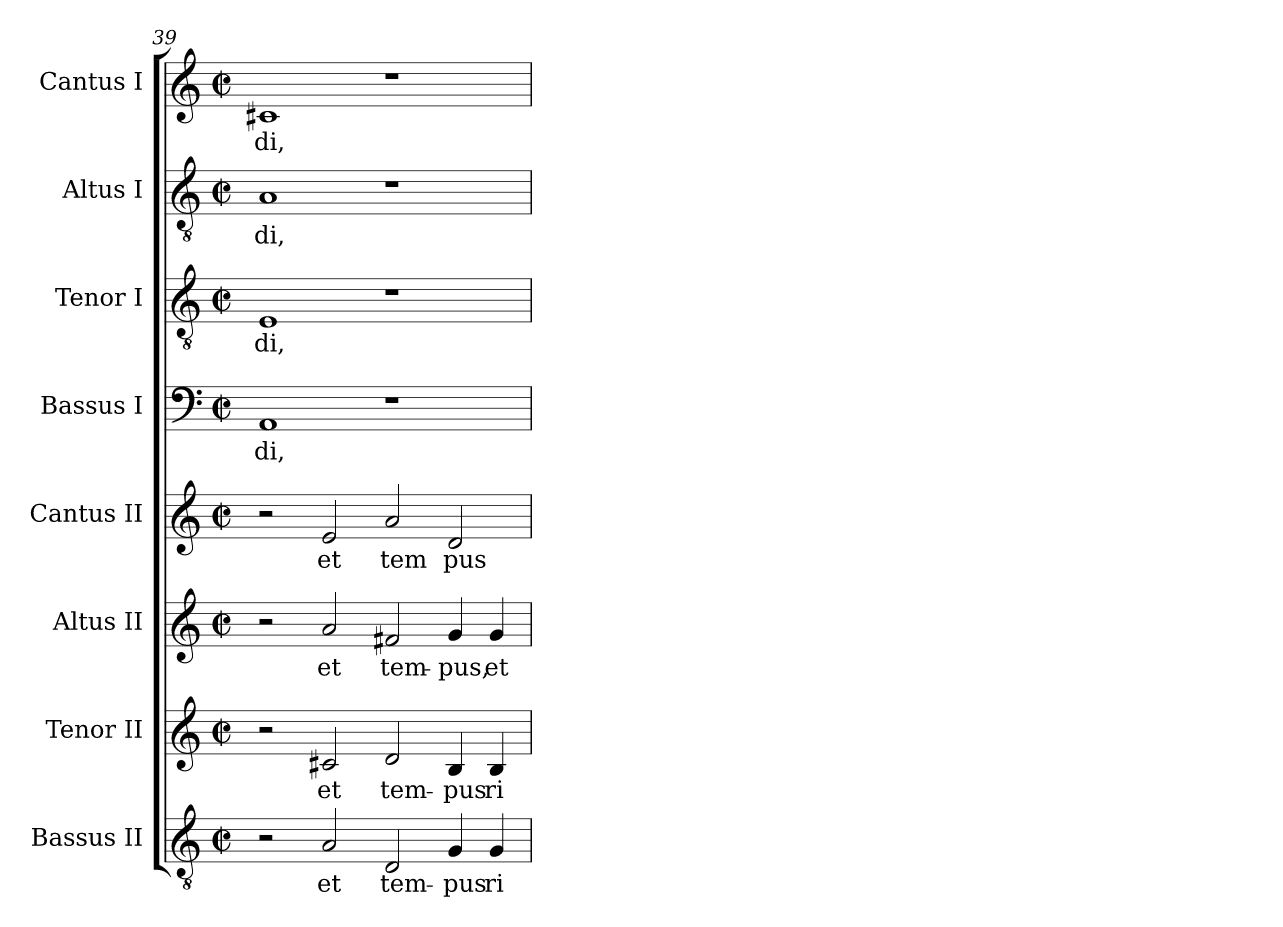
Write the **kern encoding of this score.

**kern	**text	**kern	**text	**kern	**text	**kern	**text	**kern	**text	**kern	**text	**kern	**text	**kern	**text
*part8	*part8	*part7	*part7	*part6	*part6	*part5	*part5	*part4	*part4	*part3	*part3	*part2	*part2	*part1	*part1
*staff8	*staff8	*staff7	*staff7	*staff6	*staff6	*staff5	*staff5	*staff4	*staff4	*staff3	*staff3	*staff2	*staff2	*staff1	*staff1
*I"Bassus II	*	*I"Tenor II	*	*I"Altus II	*	*I"Cantus II	*	*I"Bassus I	*	*I"Tenor I	*	*I"Altus I	*	*I"Cantus I	*
*clefGv2	*	*clefG2	*	*clefG2	*	*clefG2	*	*clefF4	*	*clefGv2	*	*clefGv2	*	*clefG2	*
*	*	*	*	*	*	*k[]	*	*	*	*	*	*	*	*	*
*	*	*	*	*	*	*C:	*	*	*	*	*	*	*	*	*
*M2/2	*	*M2/2	*	*M2/2	*	*M2/2	*	*M2/2	*	*M2/2	*	*M2/2	*	*M2/2	*
*met(c|)	*	*met(c|)	*	*met(c|)	*	*met(c|)	*	*met(c|)	*	*met(c|)	*	*met(c|)	*	*met(c|)	*
=39	=39	=39	=39	=39	=39	=39	=39	=39	=39	=39	=39	=39	=39	=39	=39
!	!	!	!	!	!	!	!	!	!LO:LY:b:cj	!	!LO:LY:b:cj	!	!LO:LY:b:cj	!	!LO:LY:b:cj
2r	.	2r	.	2r	.	2r	.	1AA	-di,	1E	-di,	1A	-di,	1c#X	-di,
!	!LO:LY:b:cj	!	!LO:LY:b:cj	!	!LO:LY:b:cj	!	!LO:LY:b:cj	!	!	!	!	!	!	!	!
2A/	et	2c#X/	et	2a/	et	2e/	et	.	.	.	.	.	.	.	.
!	!LO:LY:b:cj	!	!LO:LY:b:cj	!	!LO:LY:b:cj	!	!LO:LY:b:cj	!	!	!	!	!	!	!	!
2D/	tem-	2d/	tem-	2f#X/	tem-	2a/	tem	1r	.	1r	.	1r	.	1r	.
!	!LO:LY:b:cj	!	!LO:LY:b:cj	!	!LO:LY:b:cj	!	!LO:LY:b:cj	!	!	!	!	!	!	!	!
4G/	-pus	4B/	-pus	4g/	-pus,	2d/	pus	.	.	.	.	.	.	.	.
!	!LO:LY:b:cj	!	!LO:LY:b:cj	!	!LO:LY:b:cj	!	!	!	!	!	!	!	!	!	!
4G/	ri-	4B/	ri-	4g/	et	.	.	.	.	.	.	.	.	.	.
=	=	=	=	=	=	=	=	=	=	=	=	=	=	=	=
*-	*-	*-	*-	*-	*-	*-	*-	*-	*-	*-	*-	*-	*-	*-	*-
